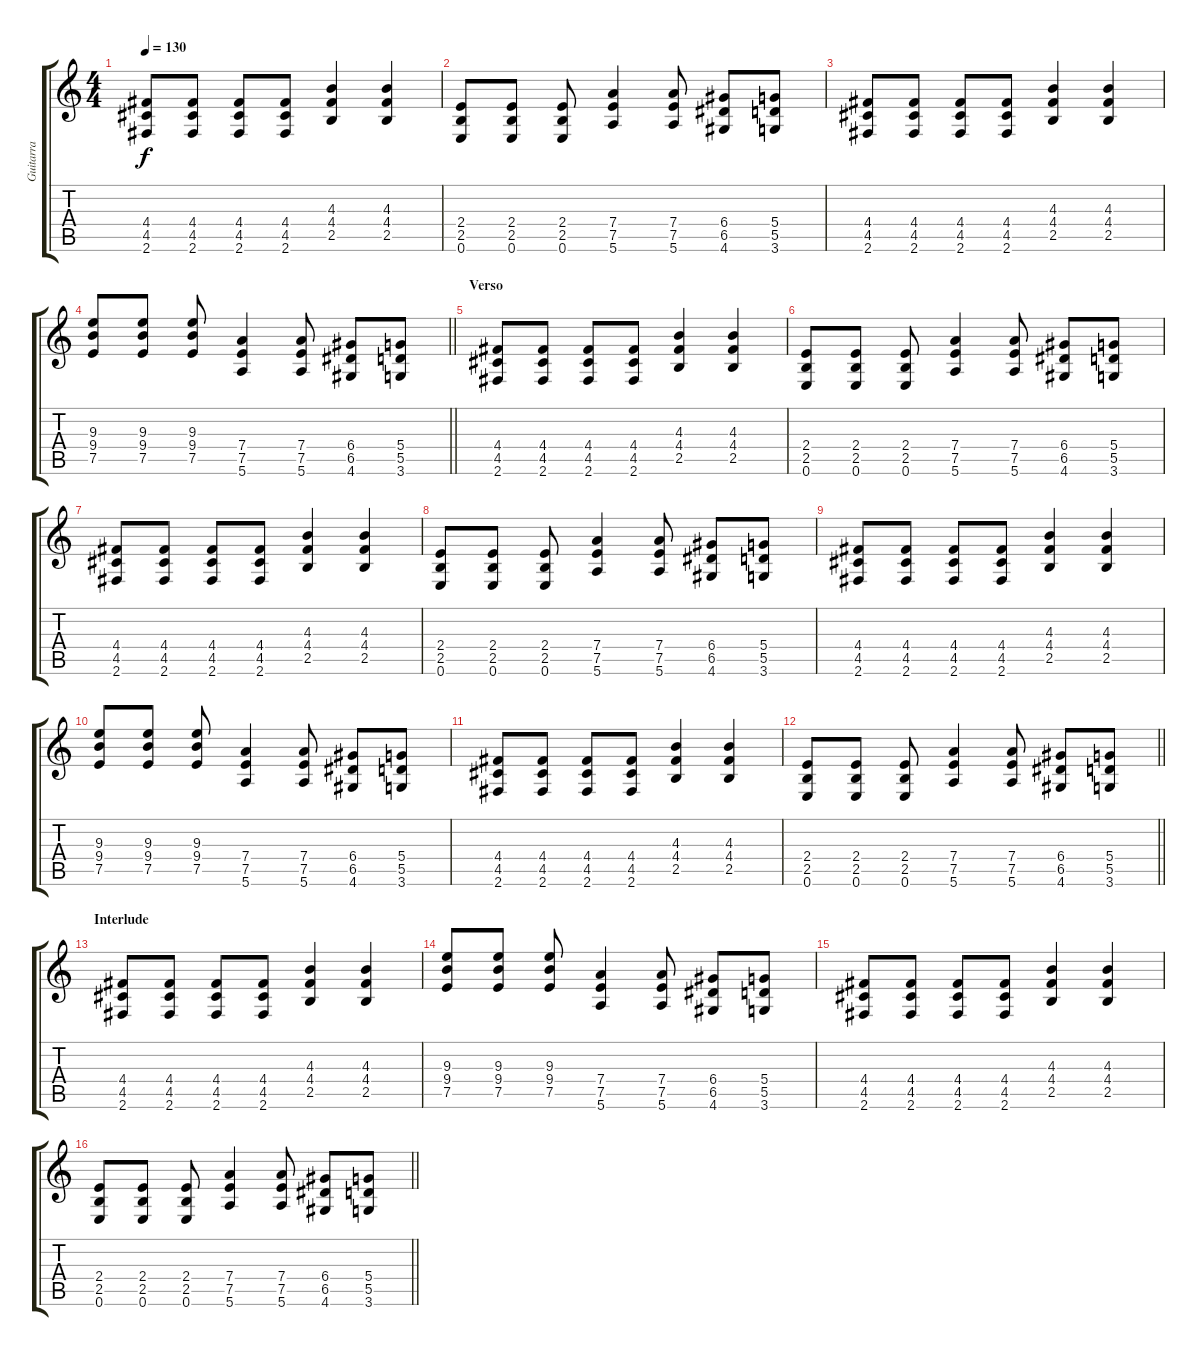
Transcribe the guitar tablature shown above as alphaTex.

\track ("Guitarra" "Guitarra") {instrument distortionguitar}
\staff {score tabs}
\tuning (E4 B3 G3 D3 A2 E2) {hide}
\ts (4 4)
\tempo 130
\clef g2
\ks c
(4.4 4.5 2.6).8{dy f instrument distortionguitar} (4.4 4.5 2.6).8 (4.4 4.5 2.6).8 (4.4 4.5 2.6).8 (4.3 4.4 2.5).4 (4.3 4.4 2.5).4 |
(2.4 2.5 0.6).8 (2.4 2.5 0.6).8 (2.4 2.5 0.6).8 (7.4 7.5 5.6).4 (7.4 7.5 5.6).8 (6.4 6.5 4.6).8 (5.4 5.5 3.6).8 |
(4.4 4.5 2.6).8 (4.4 4.5 2.6).8 (4.4 4.5 2.6).8 (4.4 4.5 2.6).8 (4.3 4.4 2.5).4 (4.3 4.4 2.5).4 |
\barLineRight lightlight
(9.3 9.4 7.5).8 (9.3 9.4 7.5).8 (9.3 9.4 7.5).8 (7.4 7.5 5.6).4 (7.4 7.5 5.6).8 (6.4 6.5 4.6).8 (5.4 5.5 3.6).8 |
\section ("" "Verso")
(4.4 4.5 2.6).8 (4.4 4.5 2.6).8 (4.4 4.5 2.6).8 (4.4 4.5 2.6).8 (4.3 4.4 2.5).4 (4.3 4.4 2.5).4 |
(2.4 2.5 0.6).8 (2.4 2.5 0.6).8 (2.4 2.5 0.6).8 (7.4 7.5 5.6).4 (7.4 7.5 5.6).8 (6.4 6.5 4.6).8 (5.4 5.5 3.6).8 |
(4.4 4.5 2.6).8 (4.4 4.5 2.6).8 (4.4 4.5 2.6).8 (4.4 4.5 2.6).8 (4.3 4.4 2.5).4 (4.3 4.4 2.5).4 |
(2.4 2.5 0.6).8 (2.4 2.5 0.6).8 (2.4 2.5 0.6).8 (7.4 7.5 5.6).4 (7.4 7.5 5.6).8 (6.4 6.5 4.6).8 (5.4 5.5 3.6).8 |
(4.4 4.5 2.6).8 (4.4 4.5 2.6).8 (4.4 4.5 2.6).8 (4.4 4.5 2.6).8 (4.3 4.4 2.5).4 (4.3 4.4 2.5).4 |
(9.3 9.4 7.5).8 (9.3 9.4 7.5).8 (9.3 9.4 7.5).8 (7.4 7.5 5.6).4 (7.4 7.5 5.6).8 (6.4 6.5 4.6).8 (5.4 5.5 3.6).8 |
(4.4 4.5 2.6).8 (4.4 4.5 2.6).8 (4.4 4.5 2.6).8 (4.4 4.5 2.6).8 (4.3 4.4 2.5).4 (4.3 4.4 2.5).4 |
\barLineRight lightlight
(2.4 2.5 0.6).8 (2.4 2.5 0.6).8 (2.4 2.5 0.6).8 (7.4 7.5 5.6).4 (7.4 7.5 5.6).8 (6.4 6.5 4.6).8 (5.4 5.5 3.6).8 |
\section ("" "Interlude")
(4.4 4.5 2.6).8 (4.4 4.5 2.6).8 (4.4 4.5 2.6).8 (4.4 4.5 2.6).8 (4.3 4.4 2.5).4 (4.3 4.4 2.5).4 |
(9.3 9.4 7.5).8 (9.3 9.4 7.5).8 (9.3 9.4 7.5).8 (7.4 7.5 5.6).4 (7.4 7.5 5.6).8 (6.4 6.5 4.6).8 (5.4 5.5 3.6).8 |
(4.4 4.5 2.6).8 (4.4 4.5 2.6).8 (4.4 4.5 2.6).8 (4.4 4.5 2.6).8 (4.3 4.4 2.5).4 (4.3 4.4 2.5).4 |
\barLineRight lightlight
(2.4 2.5 0.6).8 (2.4 2.5 0.6).8 (2.4 2.5 0.6).8 (7.4 7.5 5.6).4 (7.4 7.5 5.6).8 (6.4 6.5 4.6).8 (5.4 5.5 3.6).8
